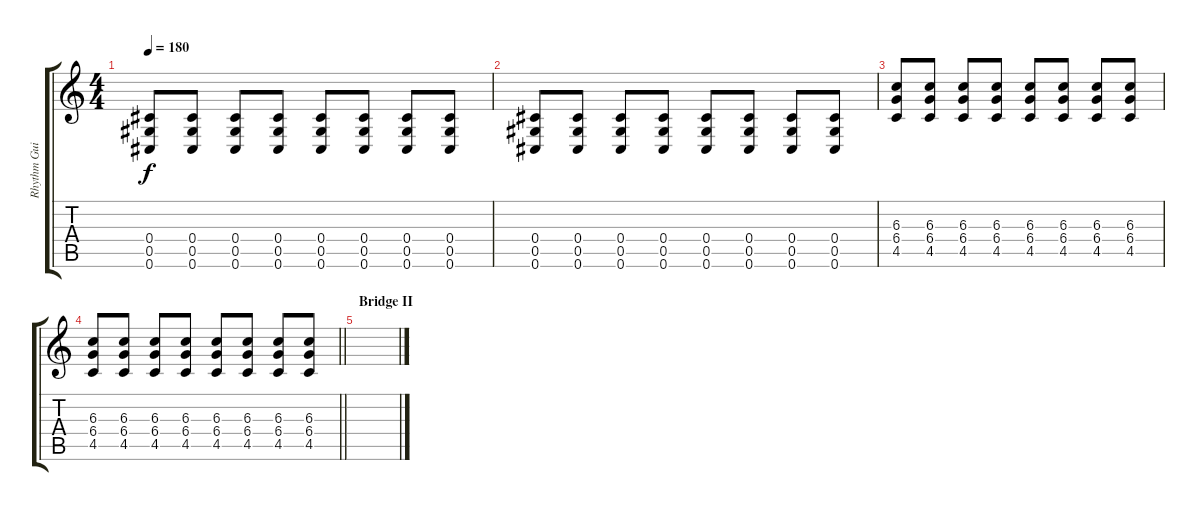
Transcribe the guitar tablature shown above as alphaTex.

\track ("Rhythm Guitar" "Rhythm Gui") {instrument distortionguitar}
\staff {score tabs}
\tuning (Eb4 Bb3 Gb3 Db3 Ab2 Db2) {hide}
\ts (4 4)
\tempo 180
\clef g2
\ks c
(0.4 0.5 0.6).8{dy f} (0.4 0.5 0.6).8 (0.4 0.5 0.6).8 (0.4 0.5 0.6).8 (0.4 0.5 0.6).8 (0.4 0.5 0.6).8 (0.4 0.5 0.6).8 (0.4 0.5 0.6).8 |
(0.4 0.5 0.6).8 (0.4 0.5 0.6).8 (0.4 0.5 0.6).8 (0.4 0.5 0.6).8 (0.4 0.5 0.6).8 (0.4 0.5 0.6).8 (0.4 0.5 0.6).8 (0.4 0.5 0.6).8 |
(6.3 6.4 4.5).8 (6.3 6.4 4.5).8 (6.3 6.4 4.5).8 (6.3 6.4 4.5).8 (6.3 6.4 4.5).8 (6.3 6.4 4.5).8 (6.3 6.4 4.5).8 (6.3 6.4 4.5).8 |
\barLineRight lightlight
(6.3 6.4 4.5).8 (6.3 6.4 4.5).8 (6.3 6.4 4.5).8 (6.3 6.4 4.5).8 (6.3 6.4 4.5).8 (6.3 6.4 4.5).8 (6.3 6.4 4.5).8 (6.3 6.4 4.5).8 |
\section ("" "Bridge II")
